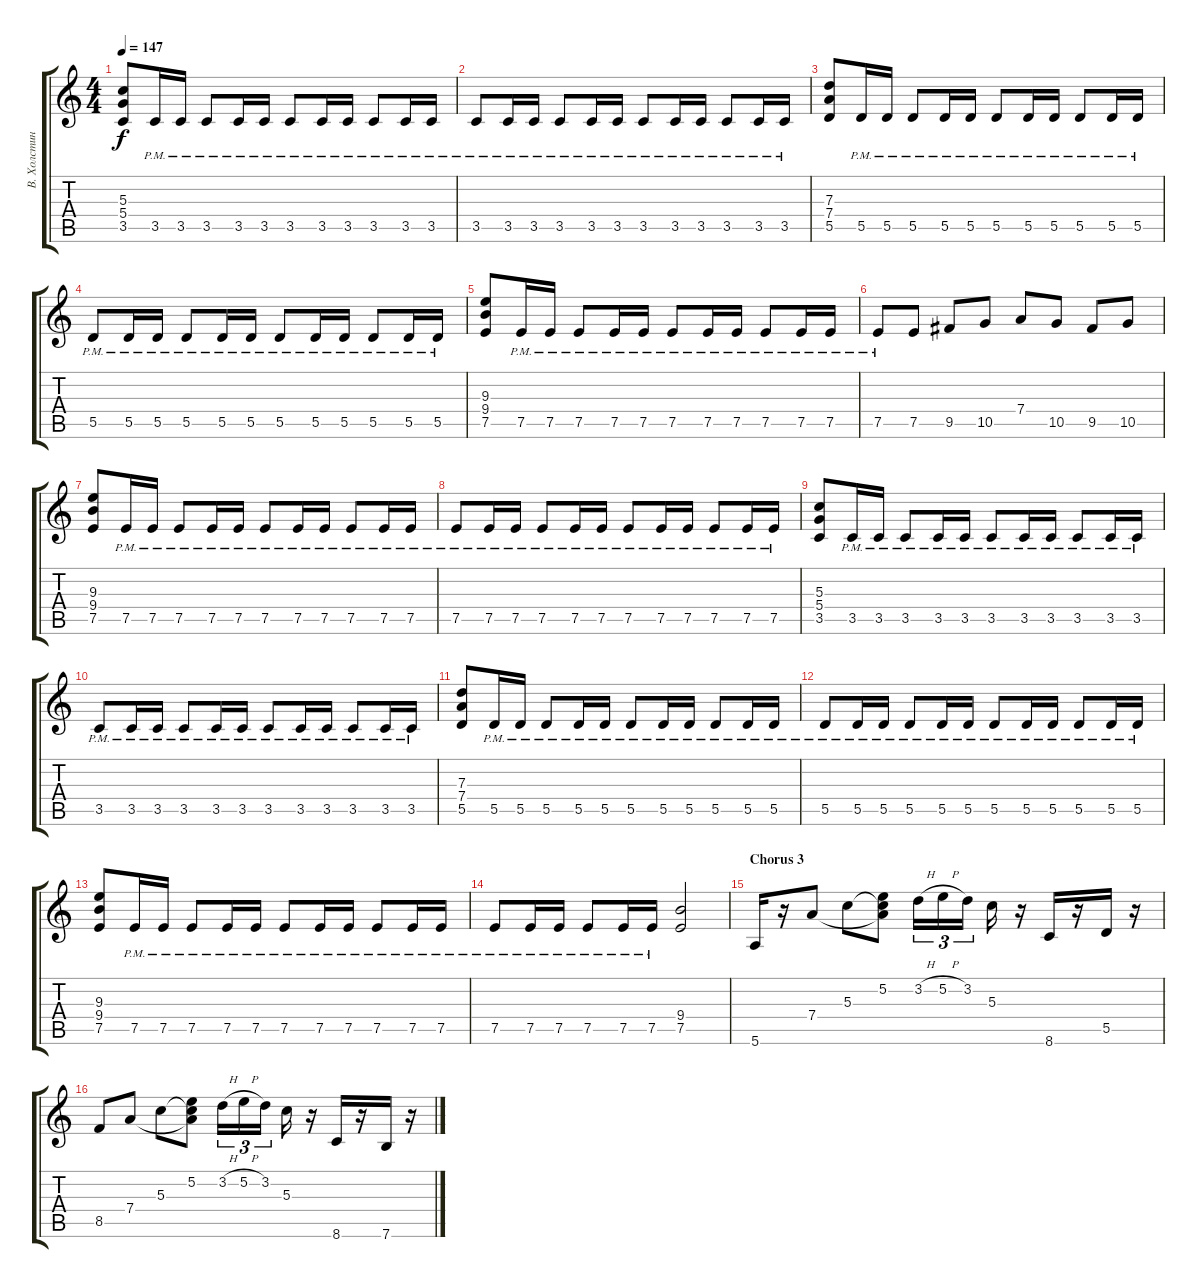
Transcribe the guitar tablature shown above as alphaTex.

\track ("В. Холстинин" "В. Холстин") {instrument overdrivenguitar}
\staff {score tabs}
\tuning (E4 B3 G3 D3 A2 E2) {hide}
\ts (4 4)
\tempo 147
\clef g2
\ks c
(5.3 5.4 3.5).8{dy f} 3.5{pm}.16 3.5{pm}.16 3.5{pm}.8 3.5{pm}.16 3.5{pm}.16 3.5{pm}.8 3.5{pm}.16 3.5{pm}.16 3.5{pm}.8 3.5{pm}.16 3.5{pm}.16 |
3.5{pm}.8 3.5{pm}.16 3.5{pm}.16 3.5{pm}.8 3.5{pm}.16 3.5{pm}.16 3.5{pm}.8 3.5{pm}.16 3.5{pm}.16 3.5{pm}.8 3.5{pm}.16 3.5{pm}.16 |
(7.3 7.4 5.5).8 5.5{pm}.16 5.5{pm}.16 5.5{pm}.8 5.5{pm}.16 5.5{pm}.16 5.5{pm}.8 5.5{pm}.16 5.5{pm}.16 5.5{pm}.8 5.5{pm}.16 5.5{pm}.16 |
5.5{pm}.8 5.5{pm}.16 5.5{pm}.16 5.5{pm}.8 5.5{pm}.16 5.5{pm}.16 5.5{pm}.8 5.5{pm}.16 5.5{pm}.16 5.5{pm}.8 5.5{pm}.16 5.5{pm}.16 |
(9.3 9.4 7.5).8 7.5{pm}.16 7.5{pm}.16 7.5{pm}.8 7.5{pm}.16 7.5{pm}.16 7.5{pm}.8 7.5{pm}.16 7.5{pm}.16 7.5{pm}.8 7.5{pm}.16 7.5{pm}.16 |
7.5{pm}.8 7.5.8 9.5.8 10.5.8 7.4.8 10.5.8 9.5.8 10.5.8 |
(9.3 9.4 7.5).8 7.5{pm}.16 7.5{pm}.16 7.5{pm}.8 7.5{pm}.16 7.5{pm}.16 7.5{pm}.8 7.5{pm}.16 7.5{pm}.16 7.5{pm}.8 7.5{pm}.16 7.5{pm}.16 |
7.5{pm}.8 7.5{pm}.16 7.5{pm}.16 7.5{pm}.8 7.5{pm}.16 7.5{pm}.16 7.5{pm}.8 7.5{pm}.16 7.5{pm}.16 7.5{pm}.8 7.5{pm}.16 7.5{pm}.16 |
(5.3 5.4 3.5).8 3.5{pm}.16 3.5{pm}.16 3.5{pm}.8 3.5{pm}.16 3.5{pm}.16 3.5{pm}.8 3.5{pm}.16 3.5{pm}.16 3.5{pm}.8 3.5{pm}.16 3.5{pm}.16 |
3.5{pm}.8 3.5{pm}.16 3.5{pm}.16 3.5{pm}.8 3.5{pm}.16 3.5{pm}.16 3.5{pm}.8 3.5{pm}.16 3.5{pm}.16 3.5{pm}.8 3.5{pm}.16 3.5{pm}.16 |
(7.3 7.4 5.5).8 5.5{pm}.16 5.5{pm}.16 5.5{pm}.8 5.5{pm}.16 5.5{pm}.16 5.5{pm}.8 5.5{pm}.16 5.5{pm}.16 5.5{pm}.8 5.5{pm}.16 5.5{pm}.16 |
5.5{pm}.8 5.5{pm}.16 5.5{pm}.16 5.5{pm}.8 5.5{pm}.16 5.5{pm}.16 5.5{pm}.8 5.5{pm}.16 5.5{pm}.16 5.5{pm}.8 5.5{pm}.16 5.5{pm}.16 |
(9.3 9.4 7.5).8 7.5{pm}.16 7.5{pm}.16 7.5{pm}.8 7.5{pm}.16 7.5{pm}.16 7.5{pm}.8 7.5{pm}.16 7.5{pm}.16 7.5{pm}.8 7.5{pm}.16 7.5{pm}.16 |
7.5{pm}.8 7.5{pm}.16 7.5{pm}.16 7.5{pm}.8 7.5{pm}.16 7.5{pm}.16 (9.4 7.5).2 |
\section ("" "Chorus 3")
5.6.16{volume 9} r.16 7.4.8 5.3.8 (5.2 5.3{t} 7.4{t}).8 3.2{h}.16{tu (3 2)} 5.2{h}.16{tu (3 2)} 3.2.16{tu (3 2)} 5.3.16 r.16 8.6.16 r.16 5.5.16 r.16 |
8.5.8 7.4.8 5.3.8 (5.2 5.3{t} 7.4{t}).8 3.2{h}.16{tu (3 2)} 5.2{h}.16{tu (3 2)} 3.2.16{tu (3 2)} 5.3.16 r.16 8.6.16 r.16 7.6.16 r.16
